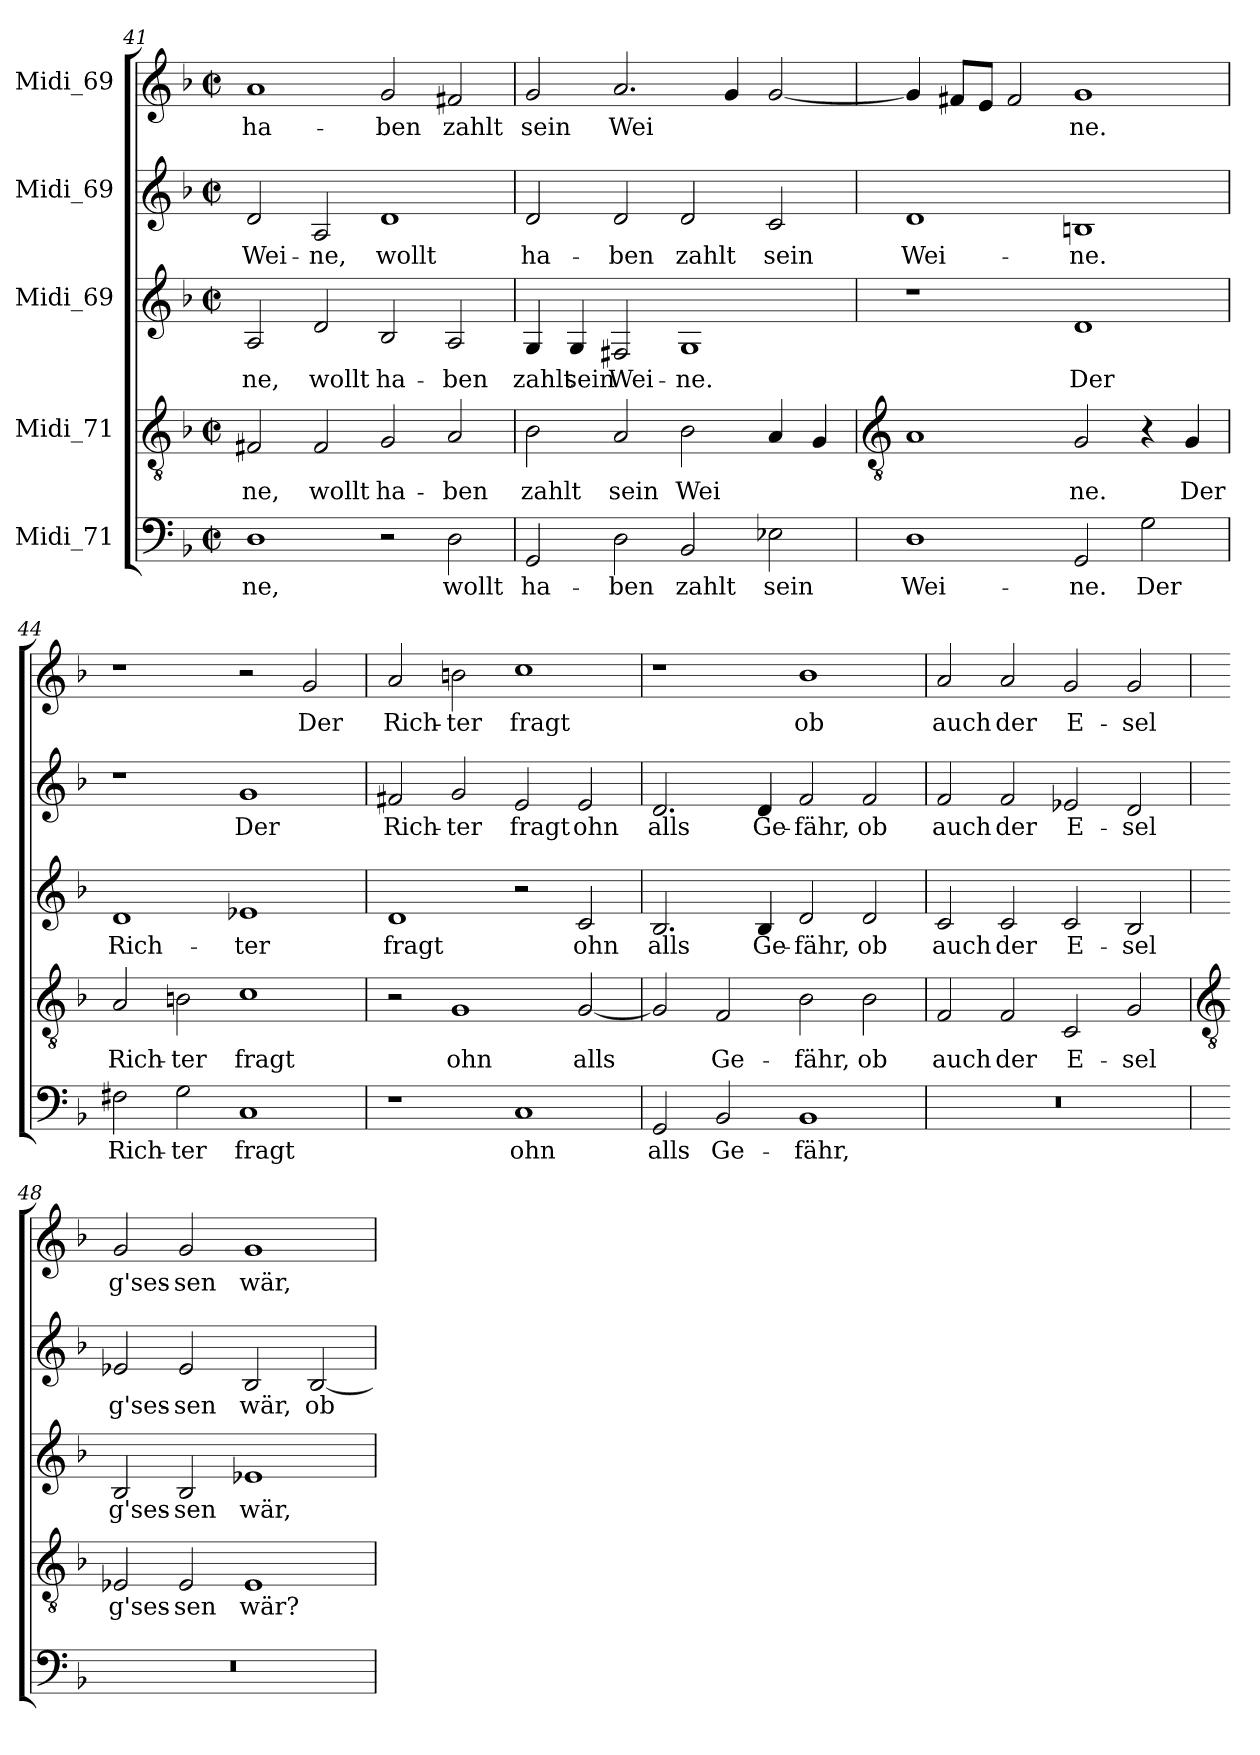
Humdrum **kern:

**kern	**text	**kern	**text	**kern	**text	**kern	**text	**kern	**text
*part5	*part5	*part4	*part4	*part3	*part3	*part2	*part2	*part1	*part1
*staff5	*staff5	*staff4	*staff4	*staff3	*staff3	*staff2	*staff2	*staff1	*staff1
*I"Midi_71	*	*I"Midi_71	*	*I"Midi_69	*	*I"Midi_69	*	*I"Midi_69	*
*clefF4	*	*clefGv2	*	*clefG2	*	*clefG2	*	*clefG2	*
*k[b-]	*	*k[b-]	*	*k[b-]	*	*k[b-]	*	*k[b-]	*
*F:	*	*F:	*	*F:	*	*F:	*	*F:	*
*M4/2	*	*M4/2	*	*M4/2	*	*M4/2	*	*M4/2	*
*met(c|)	*	*met(c|)	*	*met(c|)	*	*met(c|)	*	*met(c|)	*
=41	=41	=41	=41	=41	=41	=41	=41	=41	=41
!	!LO:LY:b	!	!LO:LY:b	!	!LO:LY:b	!	!LO:LY:b	!	!LO:LY:b
1D	-ne,	2F#X	-ne,	2A	-ne,	2d	Wei-	1a	ha-
!	!	!	!LO:LY:b	!	!LO:LY:b	!	!LO:LY:b	!	!
.	.	2F#	wollt	2d	wollt	2A	-ne,	.	.
!	!	!	!LO:LY:b	!	!LO:LY:b	!	!LO:LY:b	!	!LO:LY:b
2r	.	2G	ha-	2B-	ha-	1d	wollt	2g	-ben
!	!LO:LY:b	!	!LO:LY:b	!	!LO:LY:b	!	!	!	!LO:LY:b
2D	wollt	2A	-ben	2A	-ben	.	.	2f#X	zahlt
=42	=42	=42	=42	=42	=42	=42	=42	=42	=42
!	!LO:LY:b	!	!LO:LY:b	!	!LO:LY:b	!	!LO:LY:b	!	!LO:LY:b
2GG	ha-	2B-	zahlt	4G	zahlt	2d	ha-	2g	sein
!	!	!	!	!	!LO:LY:b	!	!	!	!
.	.	.	.	4G	sein	.	.	.	.
!	!LO:LY:b	!	!LO:LY:b	!	!LO:LY:b	!	!LO:LY:b	!	!LO:LY:b
2D	-ben	2A	sein	2F#X	Wei-	2d	-ben	2.a	Wei
!	!LO:LY:b	!	!LO:LY:b	!	!LO:LY:b	!	!LO:LY:b	!	!
2BB-	zahlt	2B-	Wei	1G	-ne.	2d	zahlt	.	.
.	.	.	.	.	.	.	.	4g	.
!	!LO:LY:b	!	!	!	!	!	!LO:LY:b	!	!
2E-X	sein	4A	.	.	.	2c	sein	[2g	.
.	.	4G	.	.	.	.	.	.	.
!!LO:LB:g=z
=43	=43	=43	=43	=43	=43	=43	=43	=43	=43
*	*	*clefGv2	*	*	*	*	*	*	*
!	!LO:LY:b	!	!	!	!	!	!LO:LY:b	!	!
1D	Wei-	1A	.	1r	.	1d	Wei-	4g]	.
.	.	.	.	.	.	.	.	8f#L	.
.	.	.	.	.	.	.	.	8eJ	.
.	.	.	.	.	.	.	.	2f#	.
!	!LO:LY:b	!	!LO:LY:b	!	!LO:LY:b	!	!LO:LY:b	!	!LO:LY:b
2GG	-ne.	2G	ne.	1d	Der	1Bn	-ne.	1g	ne.
!	!LO:LY:b	!	!	!	!	!	!	!	!
2G	Der	4r	.	.	.	.	.	.	.
!	!	!	!LO:LY:b	!	!	!	!	!	!
.	.	4G	Der	.	.	.	.	.	.
=44	=44	=44	=44	=44	=44	=44	=44	=44	=44
!	!LO:LY:b	!	!LO:LY:b	!	!LO:LY:b	!	!	!	!
2F#X	Rich-	2A	Rich-	1d	Rich-	1r	.	1r	.
!	!LO:LY:b	!	!LO:LY:b	!	!	!	!	!	!
2G	-ter	2Bn	-ter	.	.	.	.	.	.
!	!LO:LY:b	!	!LO:LY:b	!	!LO:LY:b	!	!LO:LY:b	!	!
1C	fragt	1c	fragt	1e-X	-ter	1g	Der	2r	.
!	!	!	!	!	!	!	!	!	!LO:LY:b
.	.	.	.	.	.	.	.	2g	Der
=45	=45	=45	=45	=45	=45	=45	=45	=45	=45
!	!	!	!	!	!LO:LY:b	!	!LO:LY:b	!	!LO:LY:b
1r	.	2r	.	1d	fragt	2f#X	Rich-	2a	Rich-
!	!	!	!LO:LY:b	!	!	!	!LO:LY:b	!	!LO:LY:b
.	.	1G	ohn	.	.	2g	-ter	2bn	-ter
!	!LO:LY:b	!	!	!	!	!	!LO:LY:b	!	!LO:LY:b
1C	ohn	.	.	2r	.	2e	fragt	1cc	fragt
!	!	!	!LO:LY:b	!	!LO:LY:b	!	!LO:LY:b	!	!
.	.	[2G	alls	2c	ohn	2e	ohn	.	.
=46	=46	=46	=46	=46	=46	=46	=46	=46	=46
!	!LO:LY:b	!	!	!	!LO:LY:b	!	!LO:LY:b	!	!
2GG	alls	2G]	.	2.B-	alls	2.d	alls	1r	.
!	!LO:LY:b	!	!LO:LY:b	!	!	!	!	!	!
2BB-	Ge-	2F	Ge-	.	.	.	.	.	.
!	!	!	!	!	!LO:LY:b	!	!LO:LY:b	!	!
.	.	.	.	4B-	Ge-	4d	Ge-	.	.
!	!LO:LY:b	!	!LO:LY:b	!	!LO:LY:b	!	!LO:LY:b	!	!LO:LY:b
1BB-	-fähr,	2B-	-fähr,	2d	-fähr,	2f	-fähr,	1b-	ob
!	!	!	!LO:LY:b	!	!LO:LY:b	!	!LO:LY:b	!	!
.	.	2B-	ob	2d	ob	2f	ob	.	.
=47	=47	=47	=47	=47	=47	=47	=47	=47	=47
!	!	!	!LO:LY:b	!	!LO:LY:b	!	!LO:LY:b	!	!LO:LY:b
0r	.	2F	auch	2c	auch	2f	auch	2a	auch
!	!	!	!LO:LY:b	!	!LO:LY:b	!	!LO:LY:b	!	!LO:LY:b
.	.	2F	der	2c	der	2f	der	2a	der
!	!	!	!LO:LY:b	!	!LO:LY:b	!	!LO:LY:b	!	!LO:LY:b
.	.	2C	E-	2c	E-	2e-X	E-	2g	E-
!	!	!	!LO:LY:b	!	!LO:LY:b	!	!LO:LY:b	!	!LO:LY:b
.	.	2G	-sel	2B-	-sel	2d	-sel	2g	-sel
!!LO:LB:g=z
=48	=48	=48	=48	=48	=48	=48	=48	=48	=48
*	*	*clefGv2	*	*	*	*	*	*	*
!	!	!	!LO:LY:b	!	!LO:LY:b	!	!LO:LY:b	!	!LO:LY:b
0r	.	2E-X	g'ses-	2B-	g'ses-	2e-X	g'ses-	2g	g'ses-
!	!	!	!LO:LY:b	!	!LO:LY:b	!	!LO:LY:b	!	!LO:LY:b
.	.	2E-	-sen	2B-	-sen	2e-	-sen	2g	-sen
!	!	!	!LO:LY:b	!	!LO:LY:b	!	!LO:LY:b	!	!LO:LY:b
.	.	1E-	wär?	1e-	wär,	2B-	wär,	1g	wär,
!	!	!	!	!	!	!	!LO:LY:b	!	!
.	.	.	.	.	.	[2B-	ob	.	.
=	=	=	=	=	=	=	=	=	=
*-	*-	*-	*-	*-	*-	*-	*-	*-	*-
